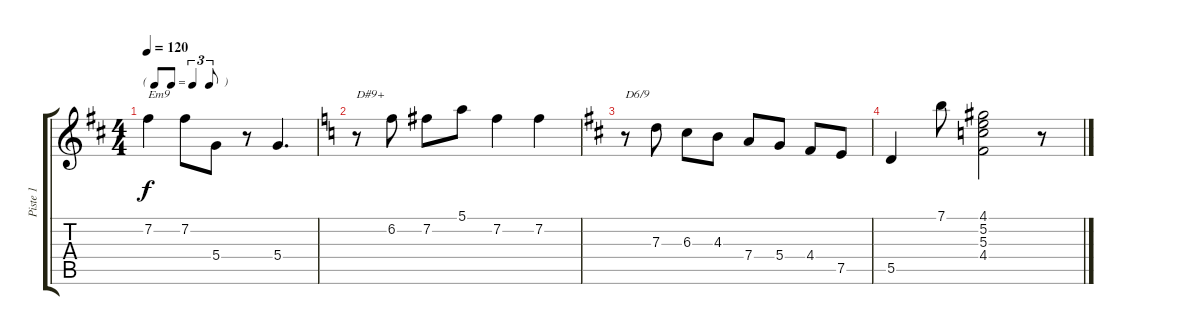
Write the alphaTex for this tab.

\track ("Piste 1" "Piste 1") {instrument acousticguitarsteel}
\staff {score tabs}
\tuning (E4 B3 G3 D3 A2 E2) {hide}
\ts (4 4)
\tf triplet8th
\tempo 120
\clef g2
\ks d
7.2.4{txt "Em9" dy f} 7.2.8 5.4.8 r.8 5.4.4{d} |
\ks c
r.8{txt "D#9+"} 6.2.8 7.2.8 5.1.8 7.2.4 7.2.4 |
\ks d
r.8{txt "D6/9"} 7.3.8 6.3.8 4.3.8 7.4.8 5.4.8 4.4.8 7.5.8 |
5.5.4 7.1.8 (4.1 5.2 5.3 4.4).2 r.8
